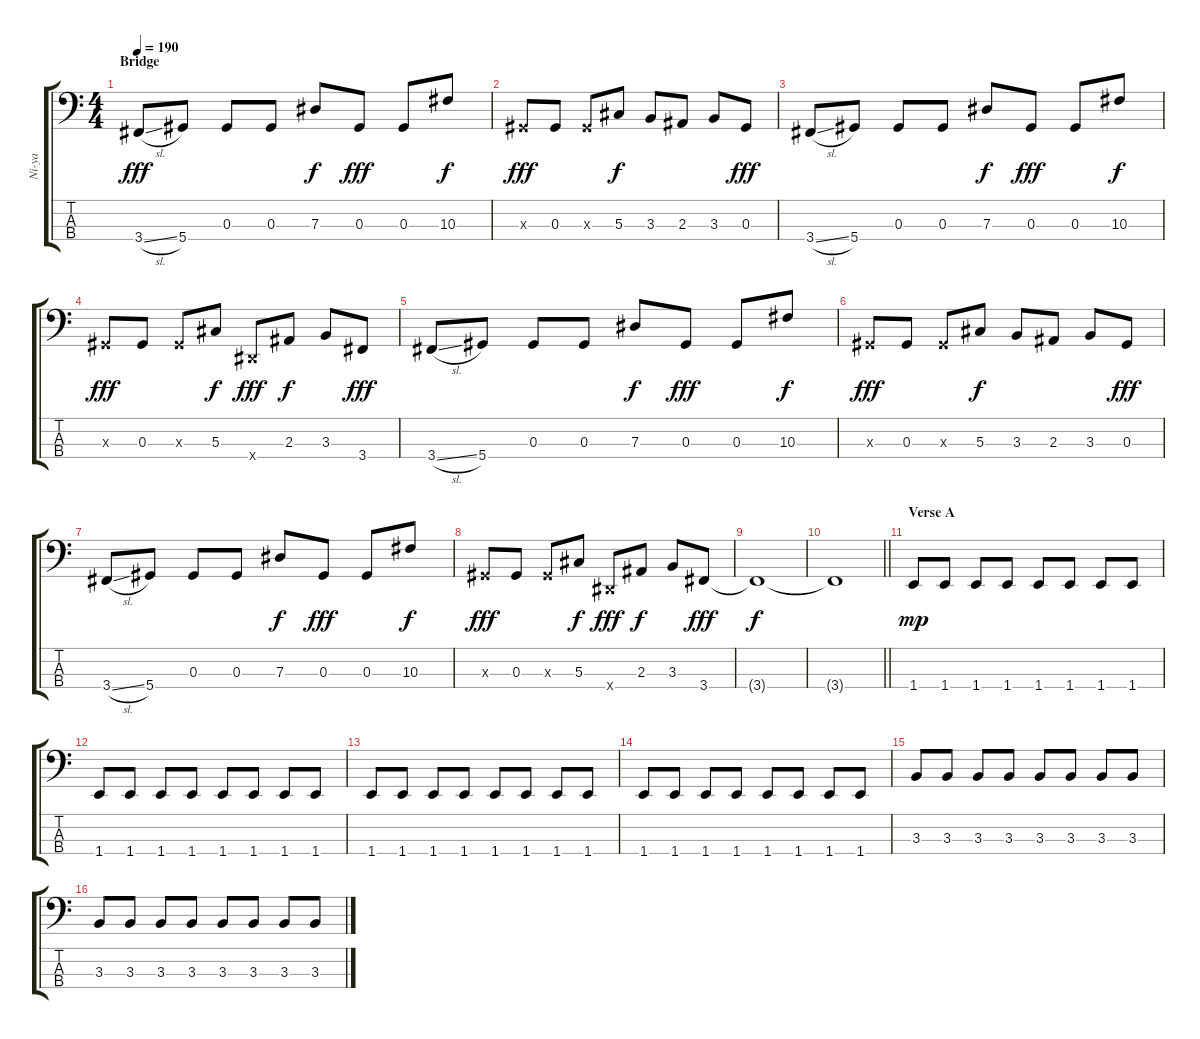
\track ("Ni-ya  " "Ni-ya  ") {instrument electricbassfinger}
\staff {score tabs}
\tuning (Gb2 Db2 Ab1 Eb1) {hide}
\ts (4 4)
\section ("" "Bridge")
\tempo 190
\clef f4
\ks c
3.4{sl}.8{dy fff} 5.4.8 0.3.8 0.3.8 7.3.8{dy f} 0.3.8{dy fff} 0.3.8 10.3.8{dy f} |
0.3{x}.8{dy fff} 0.3.8 0.3{x}.8 5.3.8{dy f} 3.3.8 2.3.8 3.3.8 0.3.8{dy fff} |
3.4{sl}.8 5.4.8 0.3.8 0.3.8 7.3.8{dy f} 0.3.8{dy fff} 0.3.8 10.3.8{dy f} |
0.3{x}.8{dy fff} 0.3.8 0.3{x}.8 5.3.8{dy f} 0.4{x}.8{dy fff} 2.3.8{dy f} 3.3.8 3.4.8{dy fff} |
3.4{sl}.8 5.4.8 0.3.8 0.3.8 7.3.8{dy f} 0.3.8{dy fff} 0.3.8 10.3.8{dy f} |
0.3{x}.8{dy fff} 0.3.8 0.3{x}.8 5.3.8{dy f} 3.3.8 2.3.8 3.3.8 0.3.8{dy fff} |
3.4{sl}.8 5.4.8 0.3.8 0.3.8 7.3.8{dy f} 0.3.8{dy fff} 0.3.8 10.3.8{dy f} |
0.3{x}.8{dy fff} 0.3.8 0.3{x}.8 5.3.8{dy f} 0.4{x}.8{dy fff} 2.3.8{dy f} 3.3.8 3.4.8{dy fff} |
3.4{t}.1{dy f} |
\barLineRight lightlight
3.4{t}.1 |
\section ("" "Verse A")
1.4.8{dy mp} 1.4.8 1.4.8 1.4.8 1.4.8 1.4.8 1.4.8 1.4.8 |
1.4.8 1.4.8 1.4.8 1.4.8 1.4.8 1.4.8 1.4.8 1.4.8 |
1.4.8 1.4.8 1.4.8 1.4.8 1.4.8 1.4.8 1.4.8 1.4.8 |
1.4.8 1.4.8 1.4.8 1.4.8 1.4.8 1.4.8 1.4.8 1.4.8 |
3.3.8 3.3.8 3.3.8 3.3.8 3.3.8 3.3.8 3.3.8 3.3.8 |
3.3.8 3.3.8 3.3.8 3.3.8 3.3.8 3.3.8 3.3.8 3.3.8
